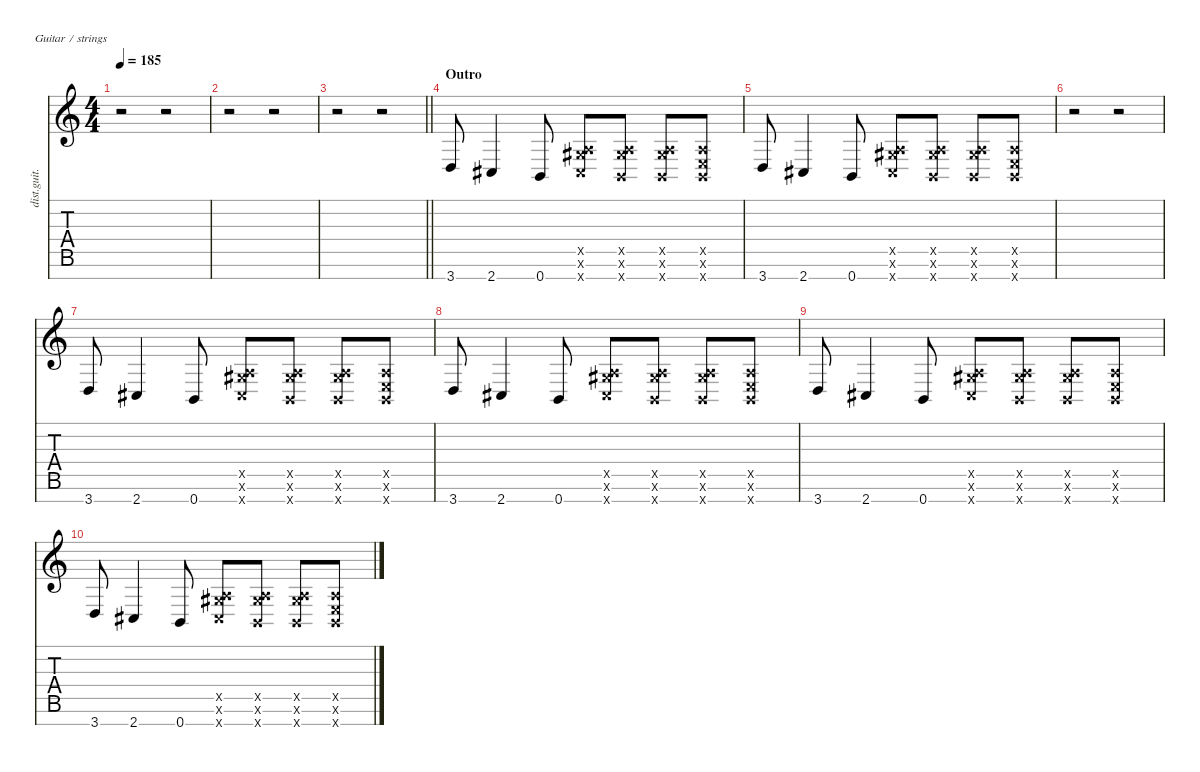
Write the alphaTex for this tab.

\defaultSystemsLayout 4
\hideDynamics
\bracketExtendMode nobrackets
\track ("Guitar R - Zoli" "dist.guit.") {instrument distortionguitar}
\staff {score tabs}
\tuning (E4 B3 G3 D3 A2 E2 B1)
\ts (4 4)
\tempo 185
\clef g2
\ks c
r.2{dy f} r.2 |
r.2 r.2 |
\barLineRight lightlight
r.2 r.2 |
\section ("" "Outro")
3.7.8 2.7{acc #}.4 0.7.8 (0.5{x} 4.6{x acc #} 2.7{x acc #}).8 (0.5{x} 4.6{x acc #} 0.7{x}).8 (0.5{x} 4.6{x acc #} 0.7{x}).8 (0.5{x} 0.6{x} 0.7{x}).8 |
3.7.8 2.7{acc #}.4 0.7.8 (0.5{x} 4.6{x acc #} 2.7{x acc #}).8 (0.5{x} 4.6{x acc #} 0.7{x}).8 (0.5{x} 4.6{x acc #} 0.7{x}).8 (0.5{x} 0.6{x} 0.7{x}).8 |
r.2 r.2 |
3.7.8 2.7{acc #}.4 0.7.8 (0.5{x} 4.6{x acc #} 2.7{x acc #}).8 (0.5{x} 4.6{x acc #} 0.7{x}).8 (0.5{x} 4.6{x acc #} 0.7{x}).8 (0.5{x} 0.6{x} 0.7{x}).8 |
3.7.8 2.7{acc #}.4 0.7.8 (0.5{x} 4.6{x acc #} 2.7{x acc #}).8 (0.5{x} 4.6{x acc #} 0.7{x}).8 (0.5{x} 4.6{x acc #} 0.7{x}).8 (0.5{x} 0.6{x} 0.7{x}).8 |
3.7.8 2.7{acc #}.4 0.7.8 (0.5{x} 4.6{x acc #} 2.7{x acc #}).8 (0.5{x} 4.6{x acc #} 0.7{x}).8 (0.5{x} 4.6{x acc #} 0.7{x}).8 (0.5{x} 0.6{x} 0.7{x}).8 |
3.7.8 2.7{acc #}.4 0.7.8 (0.5{x} 4.6{x acc #} 2.7{x acc #}).8 (0.5{x} 4.6{x acc #} 0.7{x}).8 (0.5{x} 4.6{x acc #} 0.7{x}).8 (0.5{x} 0.6{x} 0.7{x}).8
